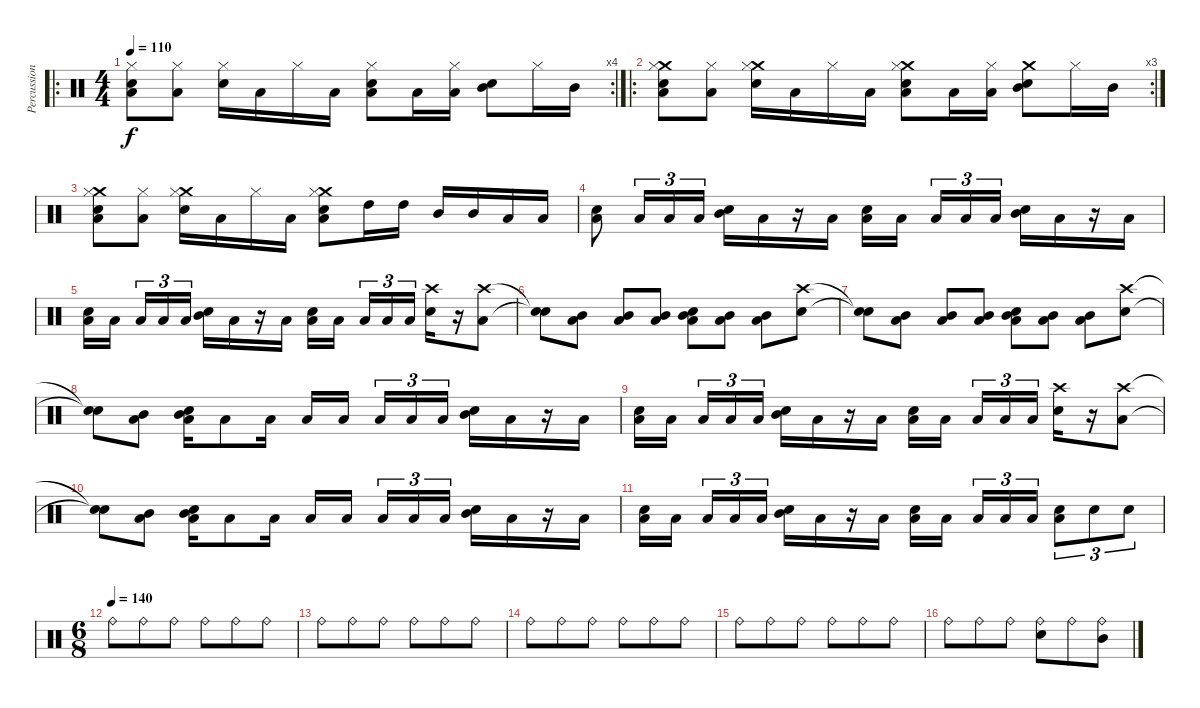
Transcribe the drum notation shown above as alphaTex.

\track ("Percussions" "Percussion") {instrument percussion}
\staff {score}
\articulation defaults
\ro
\rc 4
\ts (4 4)
\tempo 110
\clef neutral
\ks c
("Snare (hit) 2" "Hi-Hat (closed)" "Low Floor Tom (hit)").8{dy f} ("Hi-Hat (closed)" "Low Floor Tom (hit)").8 ("Snare (hit) 2" "Hi-Hat (closed)").16 "Low Floor Tom (hit)".16 "Hi-Hat (closed)".16 "Low Floor Tom (hit)".16 ("Snare (hit) 2" "Hi-Hat (closed)" "Low Floor Tom (hit)").8 "Low Floor Tom (hit)".16 ("Hi-Hat (closed)" "Low Floor Tom (hit)").16 ("Snare (hit) 2" "Mid Tom (hit)").8 "Hi-Hat (closed)".16 "Mid Tom (hit)".16 |
\ro
\rc 3
("Crash medium (hit)" "Snare (hit) 2" "Hi-Hat (closed)" "Low Floor Tom (hit)").8 ("Hi-Hat (closed)" "Low Floor Tom (hit)").8 ("Crash medium (hit)" "Snare (hit) 2" "Hi-Hat (closed)").16 "Low Floor Tom (hit)".16 "Hi-Hat (closed)".16 "Low Floor Tom (hit)".16 ("Crash medium (hit)" "Snare (hit) 2" "Hi-Hat (closed)" "Low Floor Tom (hit)").8 "Low Floor Tom (hit)".16 ("Hi-Hat (closed)" "Low Floor Tom (hit)").16 ("Crash medium (hit)" "Snare (hit) 2" "Mid Tom (hit)").8 "Hi-Hat (closed)".16 "Mid Tom (hit)".16 |
("Crash medium (hit)" "Snare (hit) 2" "Hi-Hat (closed)" "Low Floor Tom (hit)").8 ("Hi-Hat (closed)" "Low Floor Tom (hit)").8 ("Crash medium (hit)" "Snare (hit) 2" "Hi-Hat (closed)").16 "Low Floor Tom (hit)".16 "Hi-Hat (closed)".16 "Low Floor Tom (hit)".16 ("Crash medium (hit)" "Snare (hit) 2" "Hi-Hat (closed)" "Low Floor Tom (hit)").8 "High Tom (hit)".16 "High Tom (hit)".16 "Mid Tom (hit)".16 "Mid Tom (hit)".16 "Low Tom (hit)".16 "Low Tom (hit)".16 |
("Snare (hit) 2" "Low Floor Tom (hit)").8 "Low Floor Tom (hit)".16{tu (3 2)} "Low Floor Tom (hit)".16{tu (3 2)} "Low Floor Tom (hit)".16{tu (3 2)} ("Snare (hit) 2" "Mid Tom (hit)").16 "Low Floor Tom (hit)".16 r.16 "Low Floor Tom (hit)".16 ("Snare (hit) 2" "Low Floor Tom (hit)").16 "Low Floor Tom (hit)".16 "Low Floor Tom (hit)".16{tu (3 2)} "Low Floor Tom (hit)".16{tu (3 2)} "Low Floor Tom (hit)".16{tu (3 2)} ("Snare (hit) 2" "Mid Tom (hit)").16 "Low Floor Tom (hit)".16 r.16 "Low Floor Tom (hit)".16 |
("Snare (hit) 2" "Low Floor Tom (hit)").16 "Low Floor Tom (hit)".16 "Low Floor Tom (hit)".16{tu (3 2)} "Low Floor Tom (hit)".16{tu (3 2)} "Low Floor Tom (hit)".16{tu (3 2)} ("Snare (hit) 2" "Mid Tom (hit)").16 "Low Floor Tom (hit)".16 r.16 "Low Floor Tom (hit)".16 ("Snare (hit) 2" "Low Floor Tom (hit)").16 "Low Floor Tom (hit)".16 "Low Floor Tom (hit)".16{tu (3 2)} "Low Floor Tom (hit)".16{tu (3 2)} "Low Floor Tom (hit)".16{tu (3 2)} ("Crash high (hit)" "Snare (hit) 2").16 r.16 ("Crash high (hit)" "Low Floor Tom (hit)").8 |
("Snare (hit)"{t} "Snare (hit)"{t}).8 ("Low Floor Tom (hit)" "Mid Tom (hit)").8 ("Low Floor Tom (hit)" "Mid Tom (hit)").8 ("Low Floor Tom (hit)" "Mid Tom (hit)").8 ("Snare (hit) 2" "Low Floor Tom (hit)" "Mid Tom (hit)").8 ("Low Floor Tom (hit)" "Mid Tom (hit)").8 ("Low Floor Tom (hit)" "Mid Tom (hit)").8 ("Crash high (hit)" "Snare (hit) 2").8 |
("Snare (hit)"{t} "Snare (hit)"{t}).8 ("Low Floor Tom (hit)" "Mid Tom (hit)").8 ("Low Floor Tom (hit)" "Mid Tom (hit)").8 ("Low Floor Tom (hit)" "Mid Tom (hit)").8 ("Snare (hit) 2" "Low Floor Tom (hit)" "Mid Tom (hit)").8 ("Low Floor Tom (hit)" "Mid Tom (hit)").8 ("Low Floor Tom (hit)" "Mid Tom (hit)").8 ("Crash high (hit)" "Snare (hit) 2").8 |
("Snare (hit)"{t} "Snare (hit)"{t}).8 ("Low Floor Tom (hit)" "Mid Tom (hit)").8 ("Low Floor Tom (hit)" "Mid Tom (hit)" "Snare (hit) 2").16 "Low Floor Tom (hit)".8 "Low Floor Tom (hit)".16 "Low Floor Tom (hit)".16 "Low Floor Tom (hit)".16 "Low Floor Tom (hit)".16{tu (3 2)} "Low Floor Tom (hit)".16{tu (3 2)} "Low Floor Tom (hit)".16{tu (3 2)} ("Snare (hit) 2" "Mid Tom (hit)").16 "Low Floor Tom (hit)".16 r.16 "Low Floor Tom (hit)".16 |
("Snare (hit) 2" "Low Floor Tom (hit)").16 "Low Floor Tom (hit)".16 "Low Floor Tom (hit)".16{tu (3 2)} "Low Floor Tom (hit)".16{tu (3 2)} "Low Floor Tom (hit)".16{tu (3 2)} ("Snare (hit) 2" "Mid Tom (hit)").16 "Low Floor Tom (hit)".16 r.16 "Low Floor Tom (hit)".16 ("Snare (hit) 2" "Low Floor Tom (hit)").16 "Low Floor Tom (hit)".16 "Low Floor Tom (hit)".16{tu (3 2)} "Low Floor Tom (hit)".16{tu (3 2)} "Low Floor Tom (hit)".16{tu (3 2)} ("Crash high (hit)" "Snare (hit) 2").16 r.16 ("Crash high (hit)" "Low Floor Tom (hit)").8 |
("Snare (hit)"{t} "Snare (hit)"{t}).8 ("Low Floor Tom (hit)" "Mid Tom (hit)").8 ("Low Floor Tom (hit)" "Mid Tom (hit)" "Snare (hit) 2").16 "Low Floor Tom (hit)".8 "Low Floor Tom (hit)".16 "Low Floor Tom (hit)".16 "Low Floor Tom (hit)".16 "Low Floor Tom (hit)".16{tu (3 2)} "Low Floor Tom (hit)".16{tu (3 2)} "Low Floor Tom (hit)".16{tu (3 2)} ("Snare (hit) 2" "Mid Tom (hit)").16 "Low Floor Tom (hit)".16 r.16 "Low Floor Tom (hit)".16 |
("Snare (hit) 2" "Low Floor Tom (hit)").16 "Low Floor Tom (hit)".16 "Low Floor Tom (hit)".16{tu (3 2)} "Low Floor Tom (hit)".16{tu (3 2)} "Low Floor Tom (hit)".16{tu (3 2)} ("Snare (hit) 2" "Mid Tom (hit)").16 "Low Floor Tom (hit)".16 r.16 "Low Floor Tom (hit)".16 ("Snare (hit) 2" "Low Floor Tom (hit)").16 "Low Floor Tom (hit)".16 "Low Floor Tom (hit)".16{tu (3 2)} "Low Floor Tom (hit)".16{tu (3 2)} "Low Floor Tom (hit)".16{tu (3 2)} ("Snare (hit) 2" "Low Floor Tom (hit)").8{tu (3 2)} "Snare (hit) 2".8{tu (3 2)} "Snare (hit) 2".8{tu (3 2)} |
\ts (6 8)
\tempo (140)
"Ride (bell)".8 "Ride (bell)".8 "Ride (bell)".8 "Ride (bell)".8 "Ride (bell)".8 "Ride (bell)".8 |
"Ride (bell)".8 "Ride (bell)".8 "Ride (bell)".8 "Ride (bell)".8 "Ride (bell)".8 "Ride (bell)".8 |
"Ride (bell)".8 "Ride (bell)".8 "Ride (bell)".8 "Ride (bell)".8 "Ride (bell)".8 "Ride (bell)".8 |
"Ride (bell)".8 "Ride (bell)".8 "Ride (bell)".8 "Ride (bell)".8 "Ride (bell)".8 "Ride (bell)".8 |
"Ride (bell)".8 "Ride (bell)".8 "Ride (bell)".8 ("Snare (hit) 2" "Ride (bell)").8 "Ride (bell)".8 ("Mid Tom (hit)" "Ride (bell)").8
